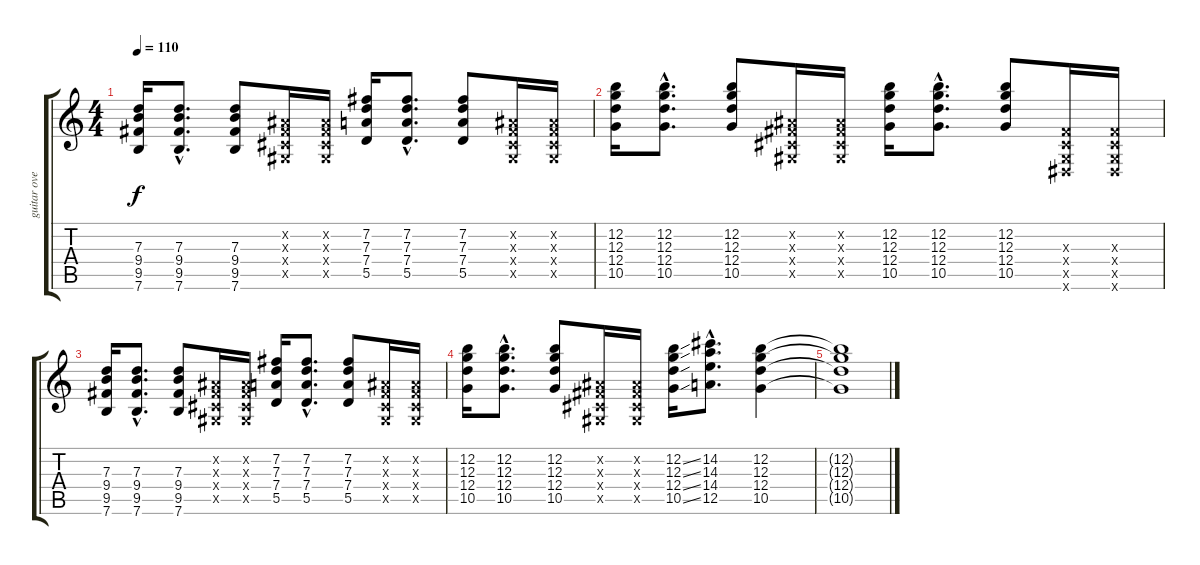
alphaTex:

\track ("guitar overdrive" "guitar ove") {instrument overdrivenguitar}
\staff {score tabs}
\tuning (E4 B3 G3 D3 A2 E2) {hide}
\ts (4 4)
\tempo 110
\clef g2
\ks c
(7.3 9.4 9.5 7.6).16{dy f} (7.3{hac} 9.4{hac} 9.5{hac} 7.6{hac}).8{d} (7.3 9.4 9.5 7.6).8 (-1.2{x} -1.3{x} -1.4{x} -1.5{x}).16 (-1.2{x} -1.3{x} -1.4{x} -1.5{x}).16 (7.2 7.3 7.4 5.5).16 (7.2{hac} 7.3{hac} 7.4{hac} 5.5{hac}).8{d} (7.2 7.3 7.4 5.5).8 (-1.2{x} -1.3{x} -1.4{x} -1.5{x}).16 (-1.2{x} -1.3{x} -1.4{x} -1.5{x}).16 |
(12.2 12.3 12.4 10.5).16 (12.2{hac} 12.3{hac} 12.4{hac} 10.5{hac}).8{d} (12.2 12.3 12.4 10.5).8 (-1.2{x} -1.3{x} -1.4{x} -1.5{x}).16 (-1.2{x} -1.3{x} -1.4{x} -1.5{x}).16 (12.2 12.3 12.4 10.5).16 (12.2{hac} 12.3{hac} 12.4{hac} 10.5{hac}).8{d} (12.2 12.3 12.4 10.5).8 (-1.3{x} -1.4{x} -1.5{x} -1.6{x}).16 (-1.3{x} -1.4{x} -1.5{x} -1.6{x}).16 |
(7.3 9.4 9.5 7.6).16 (7.3{hac} 9.4{hac} 9.5{hac} 7.6{hac}).8{d} (7.3 9.4 9.5 7.6).8 (-1.2{x} -1.3{x} -1.4{x} -1.5{x}).16 (-1.2{x} -1.3{x} -1.4{x} -1.5{x}).16 (7.2 7.3 7.4 5.5).16 (7.2{hac} 7.3{hac} 7.4{hac} 5.5{hac}).8{d} (7.2 7.3 7.4 5.5).8 (-1.2{x} -1.3{x} -1.4{x} -1.5{x}).16 (-1.2{x} -1.3{x} -1.4{x} -1.5{x}).16 |
(12.2 12.3 12.4 10.5).16 (12.2{hac} 12.3{hac} 12.4{hac} 10.5{hac}).8{d} (12.2 12.3 12.4 10.5).8 (-1.2{x} -1.3{x} -1.4{x} -1.5{x}).16 (-1.2{x} -1.3{x} -1.4{x} -1.5{x}).16 (12.2{ss} 12.3{ss} 12.4{ss} 10.5{ss}).16 (14.2{hac} 14.3{hac} 14.4{hac} 12.5{hac}).8{d} (12.2 12.3 12.4 10.5).4 |
(12.2{t} 12.3{t} 12.4{t} 10.5{t}).1
